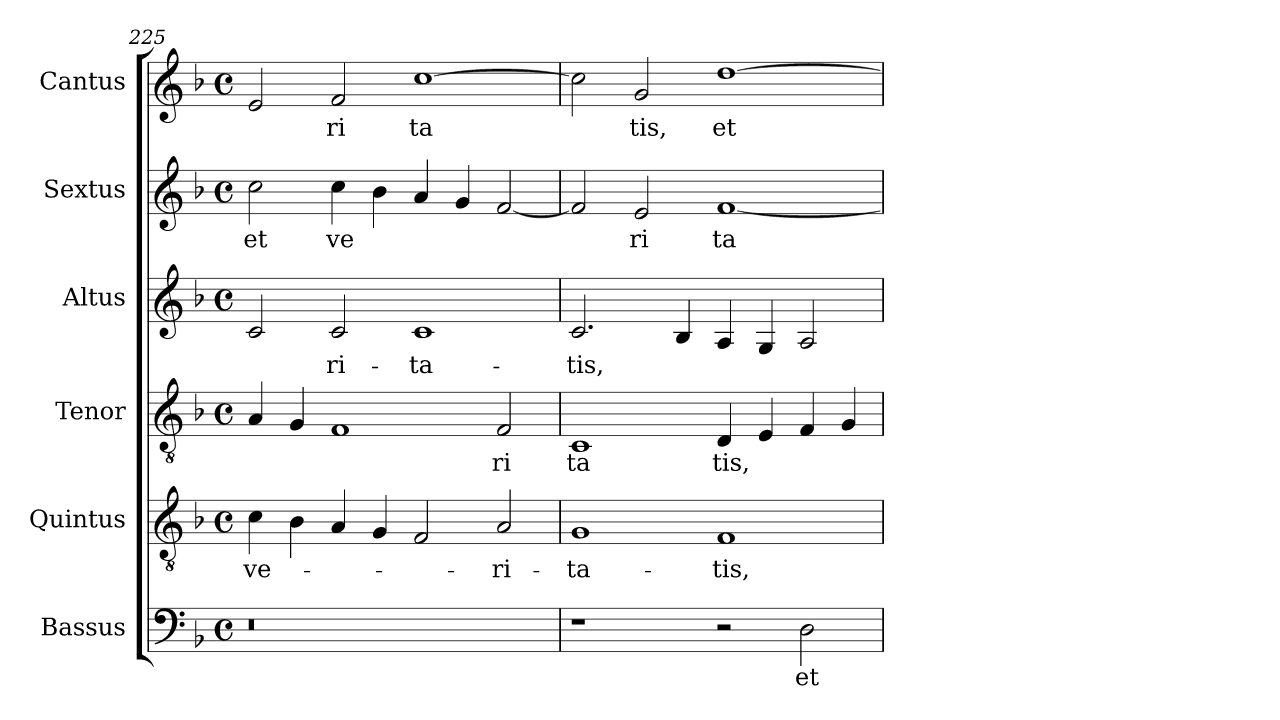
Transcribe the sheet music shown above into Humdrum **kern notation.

**kern	**text	**kern	**text	**kern	**text	**kern	**text	**kern	**text	**kern	**text
*part6	*part6	*part5	*part5	*part4	*part4	*part3	*part3	*part2	*part2	*part1	*part1
*staff6	*staff6	*staff5	*staff5	*staff4	*staff4	*staff3	*staff3	*staff2	*staff2	*staff1	*staff1
*I"Bassus	*	*I"Quintus	*	*I"Tenor	*	*I"Altus	*	*I"Sextus	*	*I"Cantus	*
*I'Bassus	*	*I'Quintus	*	*I'Tenor	*	*I'Altus	*	*I'Sextus	*	*I'Cantus	*
*clefF4	*	*clefGv2	*	*clefGv2	*	*clefG2	*	*clefG2	*	*clefG2	*
*k[b-]	*	*k[b-]	*	*k[b-]	*	*k[b-]	*	*k[b-]	*	*k[b-]	*
*F:	*	*F:	*	*F:	*	*F:	*	*F:	*	*F:	*
*M4/4	*	*M4/4	*	*M4/4	*	*M4/4	*	*M4/4	*	*M4/4	*
*met(c)	*	*met(c)	*	*met(c)	*	*met(c)	*	*met(c)	*	*met(c)	*
=225	=225	=225	=225	=225	=225	=225	=225	=225	=225	=225	=225
!	!	!	!LO:LY:b:cj	!	!	!	!	!	!LO:LY:b:cj	!	!
0r	.	4c\	ve-	4A/	.	2c/	.	2cc\	et	2e/	.
.	.	4B-\	.	4G/	.	.	.	.	.	.	.
!	!	!	!	!	!	!	!LO:LY:b:cj	!	!LO:LY:b:cj	!	!LO:LY:b:cj
.	.	4A/	.	1F	.	2c/	-ri-	4cc\	ve	2f/	ri
.	.	4G/	.	.	.	.	.	4b-\	.	.	.
!	!	!	!	!	!	!	!LO:LY:b:cj	!	!	!	!LO:LY:b:cj
.	.	2F/	.	.	.	1c	-ta-	4a/	.	[>1cc	ta
.	.	.	.	.	.	.	.	4g/	.	.	.
!	!	!	!LO:LY:b:cj	!	!LO:LY:b:cj	!	!	!	!	!	!
.	.	2A/	-ri-	2F/	ri	.	.	[<2f/	.	.	.
=226	=226	=226	=226	=226	=226	=226	=226	=226	=226	=226	=226
!	!	!	!LO:LY:b:cj	!	!LO:LY:b:cj	!	!LO:LY:b	!	!	!	!
1r	.	1G	-ta-	1C	ta	2.c/	-tis,	2f/]	.	2cc\]	.
!	!	!	!	!	!	!	!	!	!LO:LY:b:cj	!	!LO:LY:b:cj
.	.	.	.	.	.	.	.	2e/	ri	2g/	tis,
.	.	.	.	.	.	4B-/	.	.	.	.	.
!	!	!	!LO:LY:b:cj	!	!LO:LY:b	!	!	!	!LO:LY:b:cj	!	!LO:LY:b:cj
2r	.	1F	-tis,	4D/	tis,	4A/	.	[<1f	ta	[>1dd	et
.	.	.	.	4E/	.	4G/	.	.	.	.	.
!	!LO:LY:b:cj	!	!	!	!	!	!	!	!	!	!
2D\	et	.	.	4F/	.	2A/	.	.	.	.	.
.	.	.	.	4G/	.	.	.	.	.	.	.
=	=	=	=	=	=	=	=	=	=	=	=
*-	*-	*-	*-	*-	*-	*-	*-	*-	*-	*-	*-
